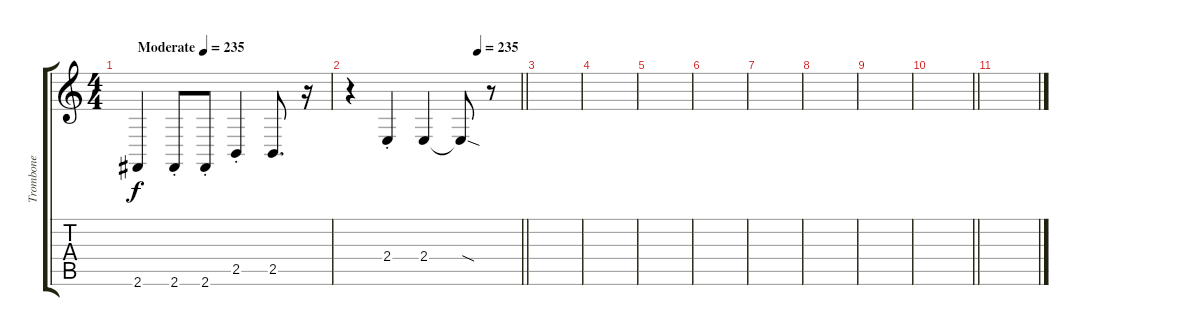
\track ("Trombone" "Trombone") {instrument trombone}
\staff {score tabs}
\tuning (E4 B3 G3 D3 A2 E2) {hide}
\ts (4 4)
\tempo (235 "Moderate")
\tempo 167
\tempo (235 "Moderate")
\clef g2
\ks c
2.6.4{dy f instrument trombone} 2.6{st}.8 2.6{st}.8 2.5{st}.4 2.5.8{d} r.16 |
\tempo (235 0.75)
\barLineRight lightlight
r.4 2.4{st}.4 2.4.4 2.4{sod t}.8 r.8 |
\section ("" "")
|
|
|
|
|
|
|
\barLineRight lightlight
|
\section ("" "")
